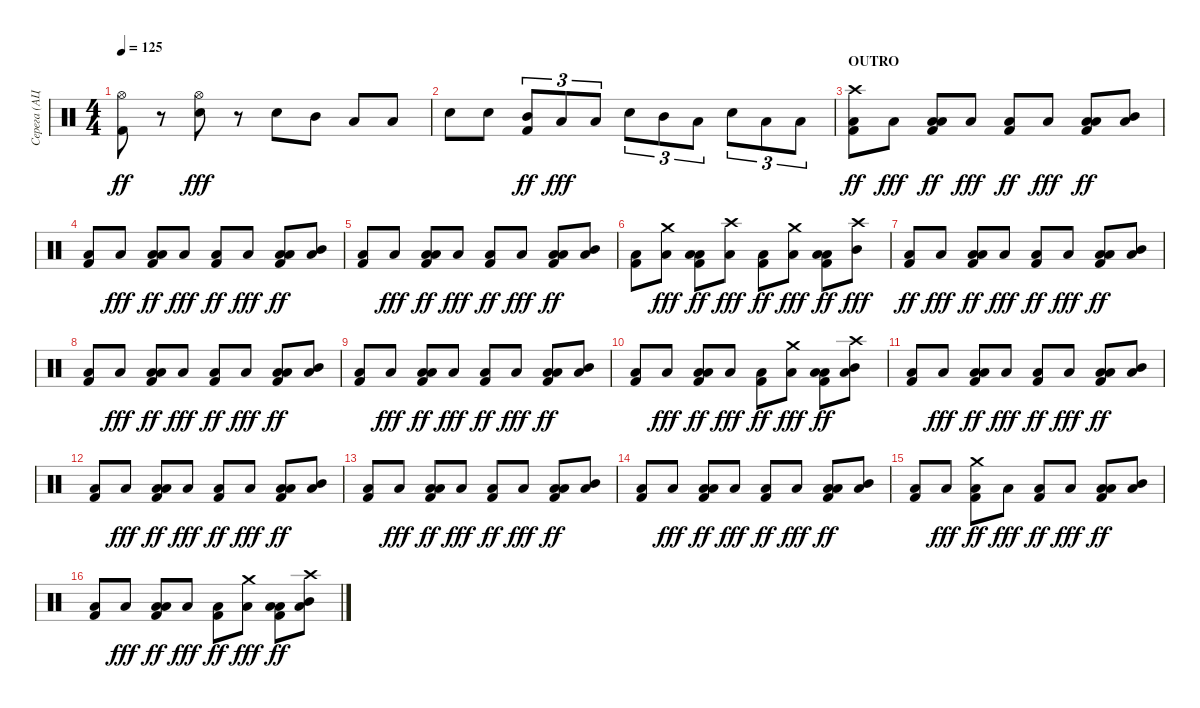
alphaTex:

\track ("Серега (АЦЦКИЙ ДЯТЕЛ)" "Серега (АЦ") {instrument percussion}
\staff {score}
\articulation defaults
\ts (4 4)
\tempo 125
\clef neutral
\ks c
("Hi-Hat (open)" "Kick (hit) 2").8{dy ff} r.8 ("Hi-Hat (open)" "Electric Snare (hit)").8{dy fff} r.8 "Electric Snare (hit)".8 "Mid Tom (hit)".8 "Low Tom (hit)".8 "Low Floor Tom (hit)".8 |
"Electric Snare (hit)".8 "Electric Snare (hit)".8 ("Mid Tom (hit)" "Kick (hit) 2").8{tu (3 2) dy ff} "Low Tom (hit)".8{tu (3 2) dy fff} "Low Floor Tom (hit)".8{tu (3 2)} "Electric Snare (hit)".8{tu (3 2)} "Mid Tom (hit)".8{tu (3 2)} "Low Tom (hit)".8{tu (3 2)} "Electric Snare (hit)".8{tu (3 2)} "Low Tom (hit)".8{tu (3 2)} "Low Floor Tom (hit)".8{tu (3 2)} |
\section ("" "OUTRO")
("Crash high (hit)" "Low Floor Tom (hit)" "Kick (hit) 2").8{dy ff} "Low Floor Tom (hit)".8{dy fff} ("Low Tom (hit)" "Low Floor Tom (hit)" "Kick (hit) 2").8{dy ff} "Low Floor Tom (hit)".8{dy fff} ("Low Floor Tom (hit)" "Kick (hit) 2").8{dy ff} "Low Floor Tom (hit)".8{dy fff} ("Low Tom (hit)" "Low Floor Tom (hit)" "Kick (hit) 2").8{dy ff} ("Mid Tom (hit)" "Low Floor Tom (hit)").8 |
("Low Floor Tom (hit)" "Kick (hit) 2").8 "Low Floor Tom (hit)".8{dy fff} ("Low Tom (hit)" "Low Floor Tom (hit)" "Kick (hit) 2").8{dy ff} "Low Floor Tom (hit)".8{dy fff} ("Low Floor Tom (hit)" "Kick (hit) 2").8{dy ff} "Low Floor Tom (hit)".8{dy fff} ("Low Tom (hit)" "Low Floor Tom (hit)" "Kick (hit) 2").8{dy ff} ("Mid Tom (hit)" "Low Floor Tom (hit)").8 |
("Low Floor Tom (hit)" "Kick (hit) 2").8 "Low Floor Tom (hit)".8{dy fff} ("Low Tom (hit)" "Low Floor Tom (hit)" "Kick (hit) 2").8{dy ff} "Low Floor Tom (hit)".8{dy fff} ("Low Floor Tom (hit)" "Kick (hit) 2").8{dy ff} "Low Floor Tom (hit)".8{dy fff} ("Low Tom (hit)" "Low Floor Tom (hit)" "Kick (hit) 2").8{dy ff} ("Mid Tom (hit)" "Low Floor Tom (hit)").8 |
("Low Floor Tom (hit)" "Kick (hit) 2").8 ("Crash medium (hit)" "Low Floor Tom (hit)").8{dy fff} ("Low Tom (hit)" "Low Floor Tom (hit)" "Kick (hit) 2").8{dy ff} ("Crash high (hit)" "Low Floor Tom (hit)").8{dy fff} ("Low Floor Tom (hit)" "Kick (hit) 2").8{dy ff} ("Crash medium (hit)" "Low Floor Tom (hit)").8{dy fff} ("Low Tom (hit)" "Low Floor Tom (hit)" "Kick (hit) 2").8{dy ff} ("Crash high (hit)" "Mid Tom (hit)").8{dy fff} |
("Low Floor Tom (hit)" "Kick (hit) 2").8{dy ff} "Low Floor Tom (hit)".8{dy fff} ("Low Tom (hit)" "Low Floor Tom (hit)" "Kick (hit) 2").8{dy ff} "Low Floor Tom (hit)".8{dy fff} ("Low Floor Tom (hit)" "Kick (hit) 2").8{dy ff} "Low Floor Tom (hit)".8{dy fff} ("Low Tom (hit)" "Low Floor Tom (hit)" "Kick (hit) 2").8{dy ff} ("Mid Tom (hit)" "Low Floor Tom (hit)").8 |
("Low Floor Tom (hit)" "Kick (hit) 2").8 "Low Floor Tom (hit)".8{dy fff} ("Low Tom (hit)" "Low Floor Tom (hit)" "Kick (hit) 2").8{dy ff} "Low Floor Tom (hit)".8{dy fff} ("Low Floor Tom (hit)" "Kick (hit) 2").8{dy ff} "Low Floor Tom (hit)".8{dy fff} ("Low Tom (hit)" "Low Floor Tom (hit)" "Kick (hit) 2").8{dy ff} ("Mid Tom (hit)" "Low Floor Tom (hit)").8 |
("Low Floor Tom (hit)" "Kick (hit) 2").8 "Low Floor Tom (hit)".8{dy fff} ("Low Tom (hit)" "Low Floor Tom (hit)" "Kick (hit) 2").8{dy ff} "Low Floor Tom (hit)".8{dy fff} ("Low Floor Tom (hit)" "Kick (hit) 2").8{dy ff} "Low Floor Tom (hit)".8{dy fff} ("Low Tom (hit)" "Low Floor Tom (hit)" "Kick (hit) 2").8{dy ff} ("Mid Tom (hit)" "Low Floor Tom (hit)").8 |
("Low Floor Tom (hit)" "Kick (hit) 2").8 "Low Floor Tom (hit)".8{dy fff} ("Low Tom (hit)" "Low Floor Tom (hit)" "Kick (hit) 2").8{dy ff} "Low Floor Tom (hit)".8{dy fff} ("Low Floor Tom (hit)" "Kick (hit) 2").8{dy ff} ("Crash medium (hit)" "Low Floor Tom (hit)").8{dy fff} ("Low Tom (hit)" "Low Floor Tom (hit)" "Kick (hit) 2").8{dy ff} ("Crash high (hit)" "Mid Tom (hit)" "Low Floor Tom (hit)").8 |
("Low Floor Tom (hit)" "Kick (hit) 2").8 "Low Floor Tom (hit)".8{dy fff} ("Low Tom (hit)" "Low Floor Tom (hit)" "Kick (hit) 2").8{dy ff} "Low Floor Tom (hit)".8{dy fff} ("Low Floor Tom (hit)" "Kick (hit) 2").8{dy ff} "Low Floor Tom (hit)".8{dy fff} ("Low Tom (hit)" "Low Floor Tom (hit)" "Kick (hit) 2").8{dy ff} ("Mid Tom (hit)" "Low Floor Tom (hit)").8 |
("Low Floor Tom (hit)" "Kick (hit) 2").8 "Low Floor Tom (hit)".8{dy fff} ("Low Tom (hit)" "Low Floor Tom (hit)" "Kick (hit) 2").8{dy ff} "Low Floor Tom (hit)".8{dy fff} ("Low Floor Tom (hit)" "Kick (hit) 2").8{dy ff} "Low Floor Tom (hit)".8{dy fff} ("Low Tom (hit)" "Low Floor Tom (hit)" "Kick (hit) 2").8{dy ff} ("Mid Tom (hit)" "Low Floor Tom (hit)").8 |
("Low Floor Tom (hit)" "Kick (hit) 2").8 "Low Floor Tom (hit)".8{dy fff} ("Low Tom (hit)" "Low Floor Tom (hit)" "Kick (hit) 2").8{dy ff} "Low Floor Tom (hit)".8{dy fff} ("Low Floor Tom (hit)" "Kick (hit) 2").8{dy ff} "Low Floor Tom (hit)".8{dy fff} ("Low Tom (hit)" "Low Floor Tom (hit)" "Kick (hit) 2").8{dy ff} ("Mid Tom (hit)" "Low Floor Tom (hit)").8 |
("Low Floor Tom (hit)" "Kick (hit) 2").8 "Low Floor Tom (hit)".8{dy fff} ("Low Tom (hit)" "Low Floor Tom (hit)" "Kick (hit) 2").8{dy ff} "Low Floor Tom (hit)".8{dy fff} ("Low Floor Tom (hit)" "Kick (hit) 2").8{dy ff} "Low Floor Tom (hit)".8{dy fff} ("Low Tom (hit)" "Low Floor Tom (hit)" "Kick (hit) 2").8{dy ff} ("Mid Tom (hit)" "Low Floor Tom (hit)").8 |
("Low Floor Tom (hit)" "Kick (hit) 2").8 "Low Floor Tom (hit)".8{dy fff} ("Crash medium (hit)" "Low Tom (hit)" "Kick (hit) 2").8{dy ff} "Low Floor Tom (hit)".8{dy fff} ("Low Floor Tom (hit)" "Kick (hit) 2").8{dy ff} "Low Floor Tom (hit)".8{dy fff} ("Low Tom (hit)" "Low Floor Tom (hit)" "Kick (hit) 2").8{dy ff} ("Mid Tom (hit)" "Low Floor Tom (hit)").8 |
("Low Floor Tom (hit)" "Kick (hit) 2").8 "Low Floor Tom (hit)".8{dy fff} ("Low Tom (hit)" "Low Floor Tom (hit)" "Kick (hit) 2").8{dy ff} "Low Floor Tom (hit)".8{dy fff} ("Low Floor Tom (hit)" "Kick (hit) 2").8{dy ff} ("Crash medium (hit)" "Low Floor Tom (hit)").8{dy fff} ("Low Tom (hit)" "Low Floor Tom (hit)" "Kick (hit) 2").8{dy ff} ("Crash high (hit)" "Mid Tom (hit)" "Low Floor Tom (hit)").8
